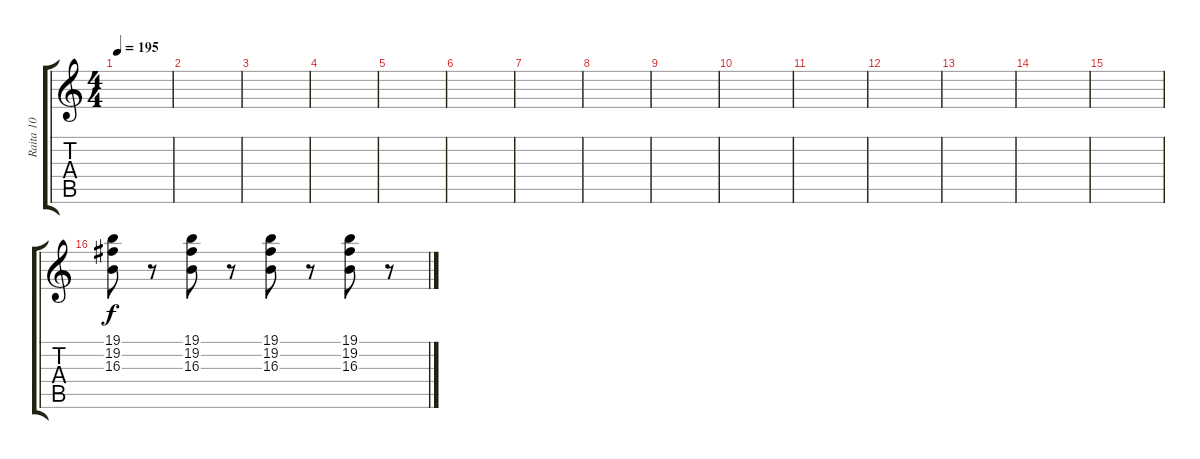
\track ("Raita 10" "Raita 10") {instrument stringensemble1}
\staff {score tabs}
\tuning (E4 B3 G3 D3 A2 E2) {hide}
\ts (4 4)
\tempo 195
\clef g2
\ks c
|
|
|
|
|
|
|
|
|
|
|
|
|
|
|
(19.1 19.2 16.3).8 r.8 (19.1 19.2 16.3).8 r.8 (19.1 19.2 16.3).8 r.8 (19.1 19.2 16.3).8 r.8
